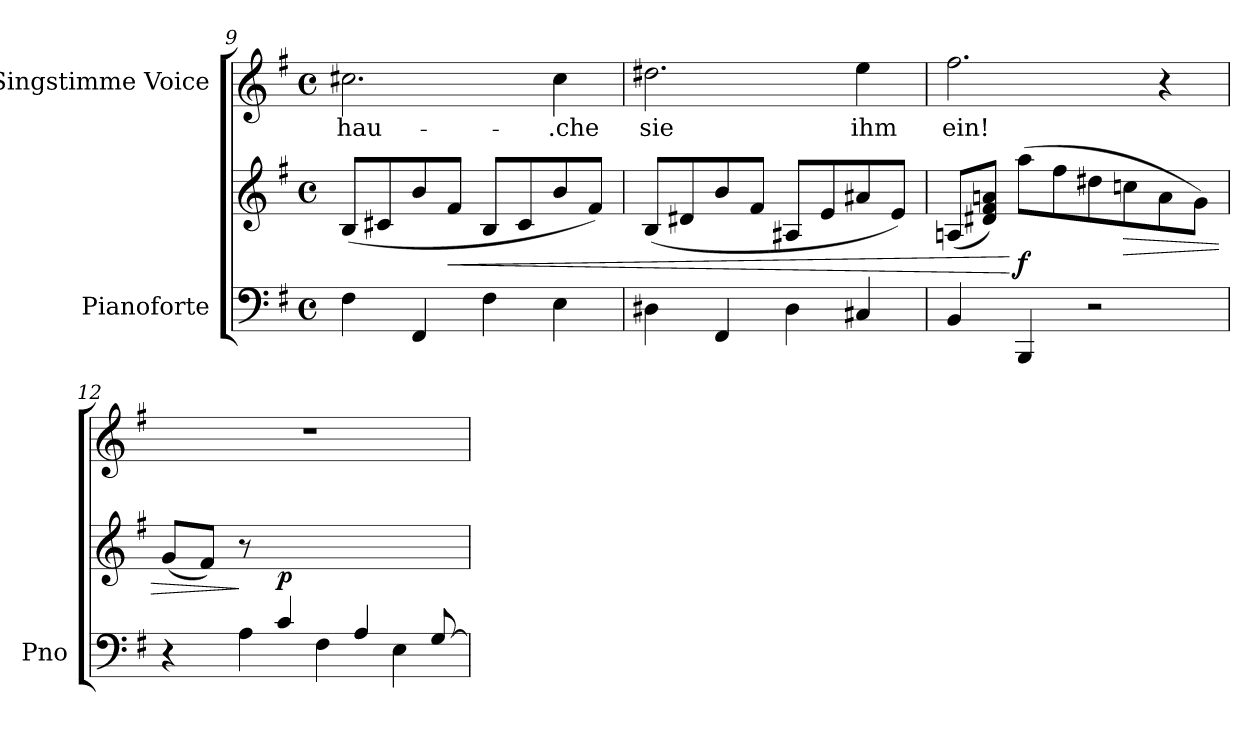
**kern	**kern	**dynam	**kern	**text
*part2	*part2	*part2	*part1	*part1
*staff3	*staff2	*staff2/3	*staff1	*staff1
*I"Pianoforte	*	*	*I"Singstimme Voice	*
*I'Pno	*	*	*	*
!!LO:LB:g=z
*clefF4	*clefG2	*	*clefG2	*
*k[f#]	*k[f#]	*	*k[f#]	*
*M4/4	*M4/4	*	*M4/4	*
*met(c)	*met(c)	*	*met(c)	*
=9	=9	=9	=9	=9
!	!	!	!	!LO:LY:b
4F#\	(>8B/L	.	2.cc#X\	hau-
.	8c#X/	.	.	.
4FF#/	8b/	.	.	.
!	!	!LO:HP:b	!	!
.	8f#/J	<	.	.
4F#\	8B/L	.	.	.
.	8c#/	.	.	.
!	!	!	!	!LO:LY:b
4E\	8b/	.	4cc#\	-.che
.	8f#/J)	.	.	.
=10	=10	=10	=10	=10
!	!	!	!	!LO:LY:b
4D#X\	(>8B/L	.	2.dd#X\	sie
.	8d#X/	.	.	.
4FF#/	8b/	.	.	.
.	8f#/J	.	.	.
4D#\	8A#X/L	.	.	.
.	8e/	.	.	.
!	!	!	!	!LO:LY:b
4C#X/	8a#X/	.	4ee\	ihm
.	8e/J)	.	.	.
=11	=11	=11	=11	=11
!	!	!	!	!LO:LY:b
4BB/	(8An/L	.	2.ff#\	ein!
.	8d#X/ 8f#/ 8an/J)	.	.	.
!	!	!LO:DY:n=1:b	!	!
4BBB/	(8aa\L	[ f	.	.
.	8ff#\	.	.	.
2r	8dd#X\	.	.	.
!	!	!LO:HP:b	!	!
.	8ccn\	>	.	.
.	8a\	.	4r	.
.	8g\J)	.	.	.
=12	=12	=12	=12	=12
*^	*	*	*	*
4.ryy	4r	(8g/L	.	1r	.
.	.	8f#/J)	.	.	.
.	4A\	8r	]	.	.
!	!	!	!LO:DY:b	!	!
4c/	.	2ryy	p	.	.
.	4F#\	.	.	.	.
4A/	.	.	.	.	.
.	4E\	.	.	.	.
[>8G/	.	8ryy	.	.	.
*v	*v	*	*	*	*
=	=	=	=	=
*-	*-	*-	*-	*-
